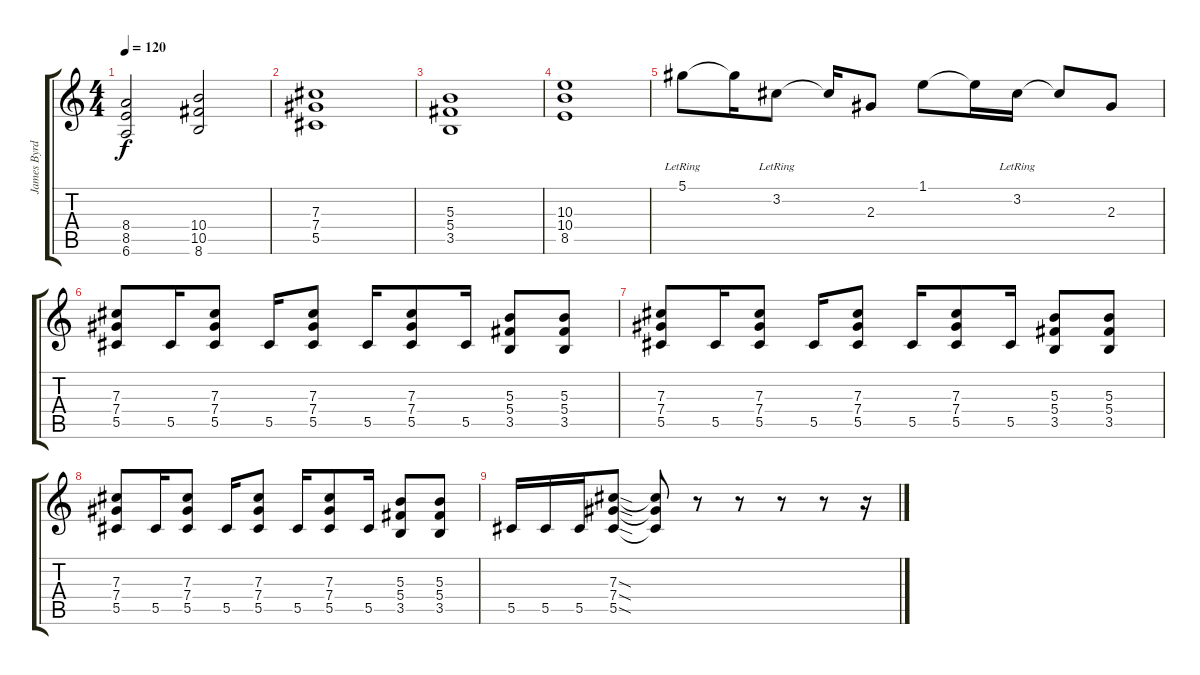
\track ("James Byrd" "James Byrd") {instrument overdrivenguitar}
\staff {score tabs}
\tuning (Eb4 Bb3 Gb3 Db3 Ab2 Eb2) {hide}
\ts (4 4)
\tempo 120
\clef g2
\ks c
(8.4 8.5 6.6).2{dy f} (10.4 10.5 8.6).2 |
(7.3 7.4 5.5).1 |
(5.3 5.4 3.5).1 |
(10.3 10.4 8.5).1 |
5.1{lr}.8 5.1{t}.16 3.2{lr}.8 3.2{t}.16 2.3.8 1.1.8 1.1{t}.16 3.2{lr}.16 3.2{t}.8 2.3.8 |
(7.3 7.4 5.5).8 5.5.16 (7.3 7.4 5.5).8 5.5.16 (7.3 7.4 5.5).8 5.5.16 (7.3 7.4 5.5).8 5.5.16 (5.3 5.4 3.5).8 (5.3 5.4 3.5).8 |
(7.3 7.4 5.5).8 5.5.16 (7.3 7.4 5.5).8 5.5.16 (7.3 7.4 5.5).8 5.5.16 (7.3 7.4 5.5).8 5.5.16 (5.3 5.4 3.5).8 (5.3 5.4 3.5).8 |
(7.3 7.4 5.5).8 5.5.16 (7.3 7.4 5.5).8 5.5.16 (7.3 7.4 5.5).8 5.5.16 (7.3 7.4 5.5).8 5.5.16 (5.3 5.4 3.5).8 (5.3 5.4 3.5).8 |
5.5.16 5.5.16 5.5.16 (7.3{sod} 7.4{sod} 5.5{sod}).8 (7.3{t} 7.4{t} 5.5{t}).8 r.8 r.8 r.8 r.8 r.16
